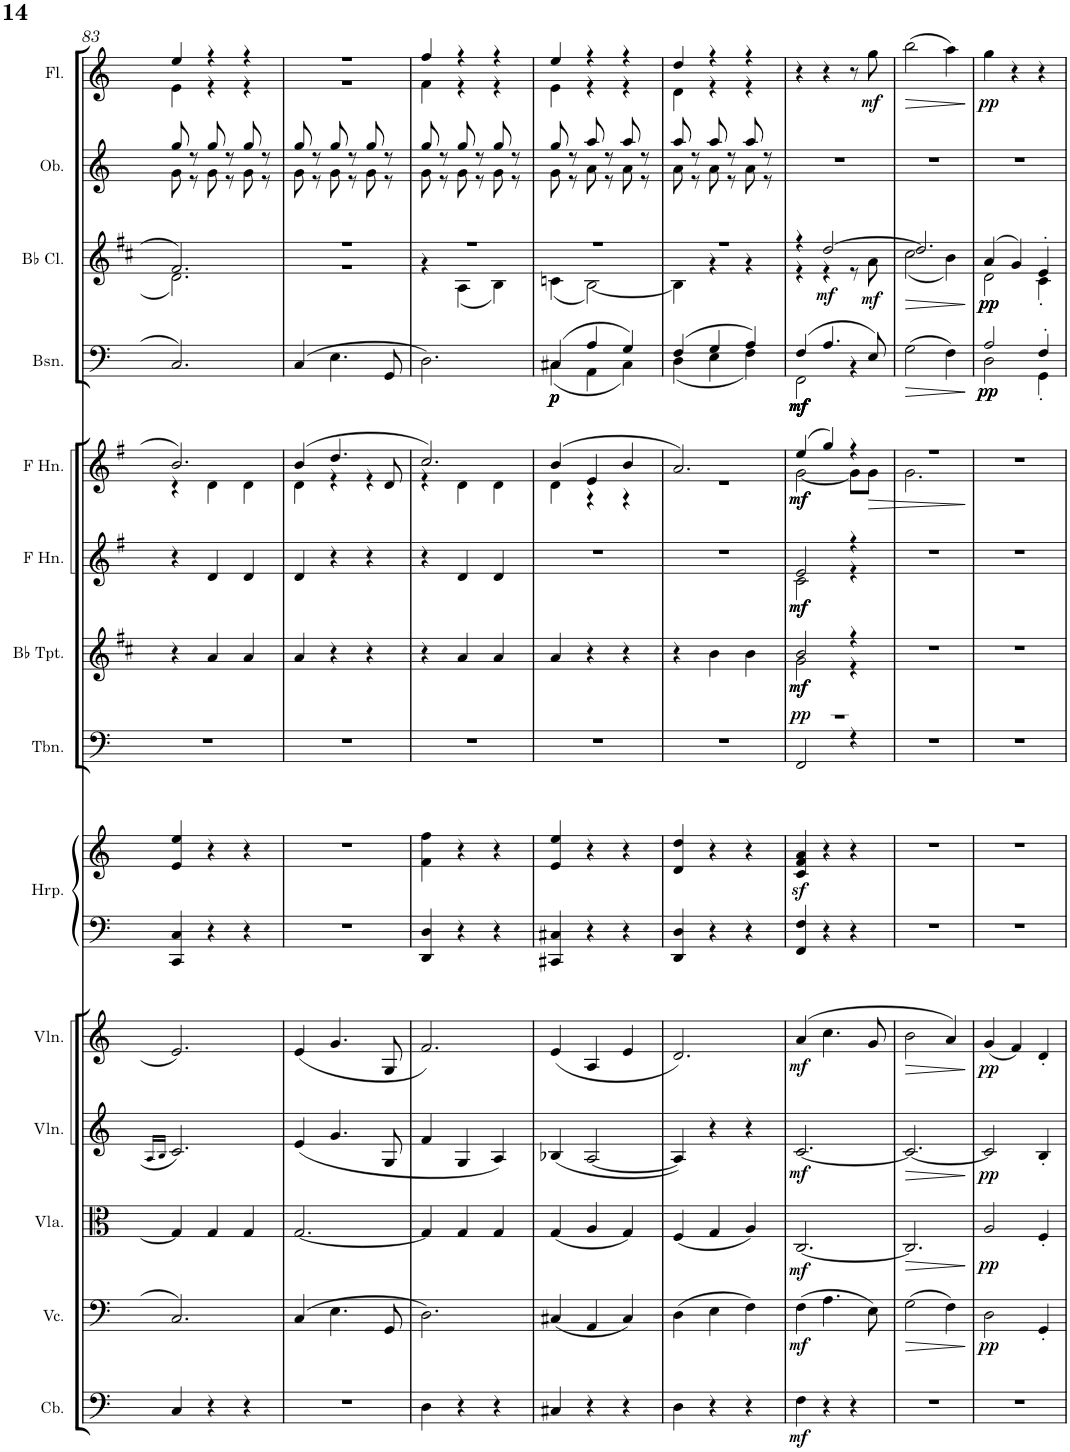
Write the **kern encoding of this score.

**kern	**dynam	**kern	**dynam	**kern	**dynam	**kern	**dynam	**kern	**dynam	**kern	**kern	**kern	**dynam	**kern	**dynam	**kern	**dynam	**kern	**dynam	**kern	**dynam	**kern	**dynam	**kern	**kern	**dynam
*part14	*part14	*part13	*part13	*part12	*part12	*part11	*part11	*part10	*part10	*part9	*part9	*part8	*part8	*part7	*part7	*part6	*part6	*part5	*part5	*part4	*part4	*part3	*part3	*part2	*part1	*part1
*staff15	*staff15	*staff14	*staff14	*staff13	*staff13	*staff12	*staff12	*staff11	*staff11	*staff10	*staff9	*staff8	*staff8	*staff7	*staff7	*staff6	*staff6	*staff5	*staff5	*staff4	*staff4	*staff3	*staff3	*staff2	*staff1	*staff1
*I"Contrabass	*	*I"Violoncello	*	*I"Viola	*	*I"Violin	*	*I"Violin	*	*I"Harp	*	*I"Trombone	*	*I"Bb Trumpet	*	*I"Horn in F	*	*I"Horn in F	*	*I"Bassoon	*	*I"Bb Clarinet	*	*I"Oboe	*I"Flute	*
*I'Cb.	*	*I'Vc.	*	*I'Vla.	*	*I'Vln.	*	*I'Vln.	*	*I'Hrp.	*	*I'Tbn.	*	*I'Bb Tpt.	*	*	*	*	*	*I'Bsn.	*	*I'Bb Cl.	*	*I'Ob.	*I'Fl.	*
!!LO:PB:g=z
*clefF4	*	*clefF4	*	*clefC3	*	*clefG2	*	*clefG2	*	*clefF4	*clefG2	*clefF4	*	*clefG2	*	*clefG2	*	*clefG2	*	*clefF4	*	*clefG2	*	*clefG2	*clefG2	*
*Trd7c12	*	*	*	*	*	*	*	*	*	*	*	*	*	*Trd1c2	*	*Trd4c7	*	*Trd4c7	*	*	*	*Trd1c2	*	*	*	*
*k[]	*	*k[]	*	*k[]	*	*k[]	*	*k[]	*	*k[]	*k[]	*k[]	*	*k[f#c#]	*	*k[f#]	*	*k[f#]	*	*k[]	*	*k[f#c#]	*	*k[]	*k[]	*
*M3/4	*	*M3/4	*	*M3/4	*	*M3/4	*	*M3/4	*	*M3/4	*M3/4	*M3/4	*	*M3/4	*	*M3/4	*	*M3/4	*	*M3/4	*	*M3/4	*	*M3/4	*M3/4	*
=83	=83	=83	=83	=83	=83	=83	=83	=83	=83	=83	=83	=83	=83	=83	=83	=83	=83	=83	=83	=83	=83	=83	=83	=83	=83	=83
.	.	.	.	.	.	16qA/LL	.	.	.	.	.	.	.	.	.	.	.	.	.	.	.	.	.	.	.	.
.	.	.	.	.	.	16qB/JJ	.	.	.	.	.	.	.	.	.	.	.	.	.	.	.	.	.	.	.	.
*	*	*	*	*	*	*	*	*	*	*	*	*	*	*	*	*	*	*^	*	*	*	*^	*	*^	*^	*
4C/	.	2.C/	.	4G/]	.	2.c/	.	2.e/	.	4CC/ 4C/	4e/ 4ee/	2.r	.	4r	.	4r	.	2.b/	4r	.	2.C/	.	2.f#/	2.d\	.	8gg/	8g\	4ee/	4e\	.
.	.	.	.	.	.	.	.	.	.	.	.	.	.	.	.	.	.	.	.	.	.	.	.	.	.	8r	8r	.	.	.
4r	.	.	.	4G/	.	.	.	.	.	4r	4r	.	.	4a/	.	4d/	.	.	4d\	.	.	.	.	.	.	8gg/	8g\	4r	4r	.
.	.	.	.	.	.	.	.	.	.	.	.	.	.	.	.	.	.	.	.	.	.	.	.	.	.	8r	8r	.	.	.
4r	.	.	.	4G/	.	.	.	.	.	4r	4r	.	.	4a/	.	4d/	.	.	4d\	.	.	.	.	.	.	8gg/	8g\	4r	4r	.
.	.	.	.	.	.	.	.	.	.	.	.	.	.	.	.	.	.	.	.	.	.	.	.	.	.	8r	8r	.	.	.
=84	=84	=84	=84	=84	=84	=84	=84	=84	=84	=84	=84	=84	=84	=84	=84	=84	=84	=84	=84	=84	=84	=84	=84	=84	=84	=84	=84	=84	=84	=84
2.r	.	(4C/	.	[2.G/	.	(4e/	.	(4e/	.	2.r	2.r	2.r	.	4a/	.	4d/	.	(4b/	4d\	.	(4C/	.	2.r	2.r	.	8gg/	8g\	2.r	2.r	.
.	.	.	.	.	.	.	.	.	.	.	.	.	.	.	.	.	.	.	.	.	.	.	.	.	.	8r	8r	.	.	.
.	.	4.E\	.	.	.	4.g/	.	4.g/	.	.	.	.	.	4r	.	4r	.	4.dd/	4r	.	4.E\	.	.	.	.	8gg/	8g\	.	.	.
.	.	.	.	.	.	.	.	.	.	.	.	.	.	.	.	.	.	.	.	.	.	.	.	.	.	8r	8r	.	.	.
.	.	.	.	.	.	.	.	.	.	.	.	.	.	4r	.	4r	.	.	4r	.	.	.	.	.	.	8gg/	8g\	.	.	.
.	.	8GG/	.	.	.	8G/	.	8G/	.	.	.	.	.	.	.	.	.	8d/	.	.	8GG/	.	.	.	.	8r	8r	.	.	.
=85	=85	=85	=85	=85	=85	=85	=85	=85	=85	=85	=85	=85	=85	=85	=85	=85	=85	=85	=85	=85	=85	=85	=85	=85	=85	=85	=85	=85	=85	=85
4D\	.	2.D\)	.	4G/]	.	4f/	.	2.f/)	.	4DD/ 4D/	4f\ 4ff\	2.r	.	4r	.	4r	.	2.cc/)	4r	.	2.D\)	.	2.r	4r	.	8gg/	8g\	4ff/	4f\	.
.	.	.	.	.	.	.	.	.	.	.	.	.	.	.	.	.	.	.	.	.	.	.	.	.	.	8r	8r	.	.	.
4r	.	.	.	4G/	.	4G/	.	.	.	4r	4r	.	.	4a/	.	4d/	.	.	4d\	.	.	.	.	(4A\	.	8gg/	8g\	4r	4r	.
.	.	.	.	.	.	.	.	.	.	.	.	.	.	.	.	.	.	.	.	.	.	.	.	.	.	8r	8r	.	.	.
4r	.	.	.	4G/	.	4A/)	.	.	.	4r	4r	.	.	4a/	.	4d/	.	.	4d\	.	.	.	.	4B\)	.	8gg/	8g\	4r	4r	.
.	.	.	.	.	.	.	.	.	.	.	.	.	.	.	.	.	.	.	.	.	.	.	.	.	.	8r	8r	.	.	.
=86	=86	=86	=86	=86	=86	=86	=86	=86	=86	=86	=86	=86	=86	=86	=86	=86	=86	=86	=86	=86	=86	=86	=86	=86	=86	=86	=86	=86	=86	=86
*	*	*	*	*	*	*	*	*	*	*	*	*	*	*	*	*	*	*	*	*	*^	*	*	*	*	*	*	*	*	*
!	!	!	!	!	!	!	!	!	!	!	!	!	!	!	!	!	!	!	!	!	!	!	!LO:DY:b	!	!	!	!	!	!	!	!
!	!	!	!	!	!	!	!	!	!	!	!	!	!	!	!	!	!	!	!	!	!	!	!LO:DY:n=1:b	!	!	!	!	!	!	!	!
!	!	!	!	!	!	!	!	!	!	!	!	!	!	!	!	!	!	!	!	!	!	!	!LO:DY:n=2:b	!	!	!	!	!	!	!	!
4C#X/	.	(4C#X/	.	(4G/	.	(4B-X/	.	(4e/	.	4CC#X/ 4C#X/	4e/ 4ee/	2.r	.	4a/	.	2.r	.	(4b/	4d\	.	(4C#X/	(4C#\	p p p	2.r	(4cn\	.	8gg/	8g\	4ee/	4e\	.
.	.	.	.	.	.	.	.	.	.	.	.	.	.	.	.	.	.	.	.	.	.	.	.	.	.	.	8r	8r	.	.	.
4r	.	4AA/	.	4A/	.	[2A/	.	4A/	.	4r	4r	.	.	4r	.	.	.	4e/	4r	.	4A/	4AA\	.	.	[2B\)	.	8aa/	8a\	4r	4r	.
.	.	.	.	.	.	.	.	.	.	.	.	.	.	.	.	.	.	.	.	.	.	.	.	.	.	.	8r	8r	.	.	.
4r	.	4C#/)	.	4G/)	.	.	.	4e/	.	4r	4r	.	.	4r	.	.	.	4b/	4r	.	4G/)	4C#\)	.	.	.	.	8aa/	8a\	4r	4r	.
.	.	.	.	.	.	.	.	.	.	.	.	.	.	.	.	.	.	.	.	.	.	.	.	.	.	.	8r	8r	.	.	.
=87	=87	=87	=87	=87	=87	=87	=87	=87	=87	=87	=87	=87	=87	=87	=87	=87	=87	=87	=87	=87	=87	=87	=87	=87	=87	=87	=87	=87	=87	=87	=87
4D\	.	(4D\	.	(4F/	.	4A/])	.	2.d/)	.	4DD/ 4D/	4d/ 4dd/	2.r	.	4r	.	2.r	.	2.a/)	2.r	.	(4F/	(4D\	.	2.r	4B\]	.	8aa/	8a\	4dd/	4d\	.
.	.	.	.	.	.	.	.	.	.	.	.	.	.	.	.	.	.	.	.	.	.	.	.	.	.	.	8r	8r	.	.	.
4r	.	4E\	.	4G/	.	4r	.	.	.	4r	4r	.	.	4b\	.	.	.	.	.	.	4G/	4E\	.	.	4r	.	8aa/	8a\	4r	4r	.
.	.	.	.	.	.	.	.	.	.	.	.	.	.	.	.	.	.	.	.	.	.	.	.	.	.	.	8r	8r	.	.	.
4r	.	4F\)	.	4A/)	.	4r	.	.	.	4r	4r	.	.	4b\	.	.	.	.	.	.	4A/)	4F\)	.	.	4r	.	8aa/	8a\	4r	4r	.
.	.	.	.	.	.	.	.	.	.	.	.	.	.	.	.	.	.	.	.	.	.	.	.	.	.	.	8r	8r	.	.	.
*	*	*	*	*	*	*	*	*	*	*	*	*	*	*	*	*	*	*	*	*	*	*	*	*	*	*	*	*	*v	*v	*
=88	=88	=88	=88	=88	=88	=88	=88	=88	=88	=88	=88	=88	=88	=88	=88	=88	=88	=88	=88	=88	=88	=88	=88	=88	=88	=88	=88	=88	=88	=88
*	*	*	*	*	*	*	*	*	*	*	*	*^	*	*^	*	*^	*	*	*	*	*	*	*	*	*	*	*	*	*	*
!	!LO:DY:b	!	!LO:DY:b	!	!LO:DY:b	!	!LO:DY:b	!	!LO:DY:b	!	!	!	!	!LO:DY:a	!	!	!LO:DY:b	!	!	!	!	!	!	!	!	!	!	!	!	!	!	!	!
!	!	!	!	!	!	!	!	!	!	!	!	!	!	!	!	!	!LO:DY:n=1:b	!	!	!LO:DY:b	!	!	!	!	!	!	!	!	!	!	!	!	!
!	!	!	!	!	!	!	!	!	!	!	!	!	!	!	!	!	!	!	!	!LO:DY:n=1:b	!	!	!LO:DY:b	!	!	!	!	!	!	!	!	!	!
!	!	!	!	!	!	!	!	!	!	!	!	!	!	!	!	!	!	!	!	!	!	!	!LO:DY:n=1:b	!	!	!LO:DY:b	!	!	!	!	!	!	!
!	!	!	!	!	!	!	!	!	!	!	!	!	!	!	!	!	!	!	!	!	!	!	!	!	!	!LO:DY:n=1:b	!	!	!	!	!	!	!
!	!	!	!	!	!	!	!	!	!	!	!	!	!	!	!	!	!	!	!	!	!	!	!	!	!	!LO:DY:n=2:b	!	!	!	!	!	!	!
!	!	!	!	!	!	!	!	!	!	!	!	!	!	!	!	!	!	!	!	!	!	!	!	!	!	!LO:DY:n=3:b	!	!	!	!	!	!	!
*	*	*	*	*	*	*	*	*	*	*	*	*	*	*	*	*	*	*	*	*	*	*	*	*	*	*	*	*	*	*v	*v	*	*
4F\	mf	(4F\	mf	[2.C/	mf	[2.c/	mf	(4a/	mf	4FF/ 4F/	4c/z< 4f/z< 4a/z<	2.r	2FF/	pp	2b/	2g\	mf mf	2e/	2c\	mf mf	(4ee/	[2g\	mf mf	(4F/	2FF\	mf mf mf mf	4r	4r	.	2.r	4r	.
!	!	!	!	!	!	!	!	!	!	!	!	!	!	!	!	!	!	!	!	!	!	!	!	!	!	!	!	!	!LO:DY:b	!	!	!
4r	.	4.A\	.	.	.	.	.	4.cc\	.	4r	4r	.	.	.	.	.	.	.	.	.	4gg/)	.	.	4.A/	.	.	[2dd/	4r	mf	.	4r	.
4r	.	.	.	.	.	.	.	.	.	4r	4r	.	4r	.	4r	4r	.	4r	4r	.	4r	8g\L]	.	.	4r	.	.	8r	.	.	8r	.
!	!	!	!	!	!	!	!	!	!	!	!	!	!	!	!	!	!	!	!	!	!	!	!LO:HP:b	!	!	!	!	!	!LO:DY:b	!	!	!LO:DY:b
.	.	8E\)	.	.	.	.	.	8g/	.	.	.	.	.	.	.	.	.	.	.	.	.	8g\J	>	8E/)	.	.	.	8a\	mf	.	8gg\	mf
*	*	*	*	*	*	*	*	*	*	*	*	*v	*v	*	*	*	*	*v	*v	*	*	*	*	*v	*v	*	*	*	*	*	*	*
*	*	*	*	*	*	*	*	*	*	*	*	*	*	*v	*v	*	*	*	*	*	*	*	*	*	*	*	*	*	*
=89	=89	=89	=89	=89	=89	=89	=89	=89	=89	=89	=89	=89	=89	=89	=89	=89	=89	=89	=89	=89	=89	=89	=89	=89	=89	=89	=89	=89
!	!	!	!LO:HP:b	!	!LO:HP:b	!	!LO:HP:b	!	!LO:HP:b	!	!	!	!	!	!	!	!	!	!	!	!	!LO:HP:b	!	!	!LO:HP:b	!	!	!LO:HP:b
2.r	.	(2G\	>	2.C/]	>	2.c/_	>	2b\	>	2.r	2.r	2.r	.	2.r	.	2.r	.	2.r	2.g\	.	(2G\	>	2.dd/]	(2cc#\	>	2.r	(2bb\	>
.	.	4F\)	.	.	.	.	.	4a/)	.	.	.	.	.	.	.	.	.	.	.	.	4F\)	.	.	4b\)	.	.	4aa\)	.
*	*	*	*	*	*	*	*	*	*	*	*	*	*	*	*	*	*	*v	*v	*	*	*	*v	*v	*	*	*	*
.	.	.	]	.	]	.	]	.	]	.	.	.	.	.	.	.	.	.	]	.	]	.	]	.	.	]
=90	=90	=90	=90	=90	=90	=90	=90	=90	=90	=90	=90	=90	=90	=90	=90	=90	=90	=90	=90	=90	=90	=90	=90	=90	=90	=90
*	*	*	*	*	*	*	*	*	*	*	*	*	*	*	*	*	*	*	*	*^	*	*^	*	*	*	*
!	!	!	!LO:DY:b	!	!LO:DY:b	!	!LO:DY:b	!	!LO:DY:b	!	!	!	!	!	!	!	!	!	!	!	!	!LO:DY:b	!	!	!	!	!	!
!	!	!	!	!	!	!	!	!	!	!	!	!	!	!	!	!	!	!	!	!	!	!LO:DY:n=1:b	!	!	!LO:DY:b	!	!	!
!	!	!	!	!	!	!	!	!	!	!	!	!	!	!	!	!	!	!	!	!	!	!	!	!	!LO:DY:n=1:b	!	!	!LO:DY:b
2.r	.	2D\	pp	2A/	pp	2c/]	pp	(4g/	pp	2.r	2.r	2.r	.	2.r	.	2.r	.	2.r	.	2A/	2D\	pp pp	(4a/	2d\	pp pp	2.r	4gg\	pp
.	.	.	.	.	.	.	.	4f/)	.	.	.	.	.	.	.	.	.	.	.	.	.	.	4g/)	.	.	.	4r	.
.	.	4GG'/	.	4F'/	.	4B'/	.	4d'/	.	.	.	.	.	.	.	.	.	.	.	4F'/	4GG'\	.	4e'/	4c#'\	.	.	4r	.
*	*	*	*	*	*	*	*	*	*	*	*	*	*	*	*	*	*	*	*	*v	*v	*	*	*	*	*	*	*
*	*	*	*	*	*	*	*	*	*	*	*	*	*	*	*	*	*	*	*	*	*	*v	*v	*	*	*	*
=	=	=	=	=	=	=	=	=	=	=	=	=	=	=	=	=	=	=	=	=	=	=	=	=	=	=
*-	*-	*-	*-	*-	*-	*-	*-	*-	*-	*-	*-	*-	*-	*-	*-	*-	*-	*-	*-	*-	*-	*-	*-	*-	*-	*-
